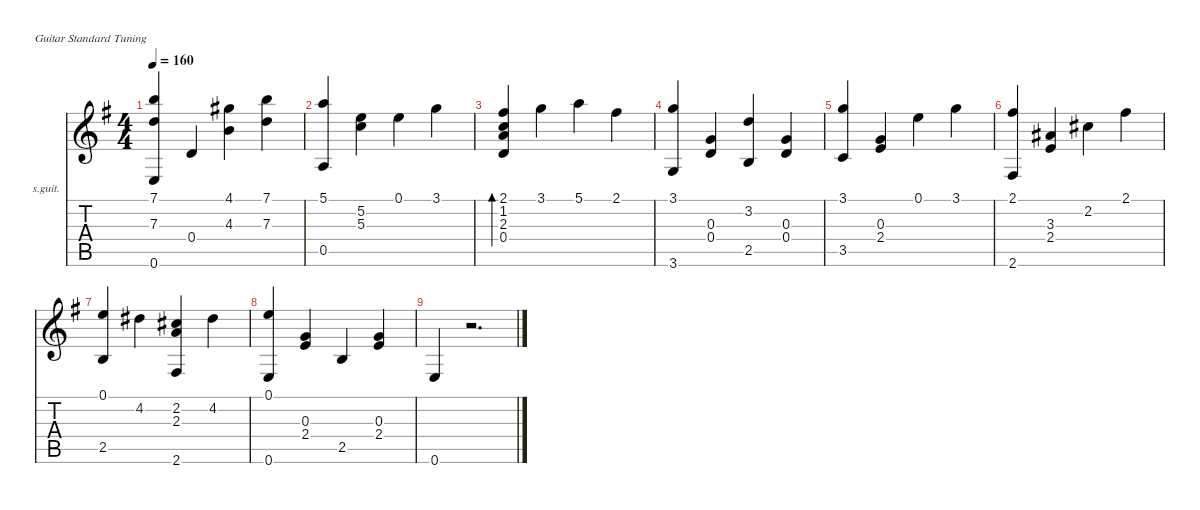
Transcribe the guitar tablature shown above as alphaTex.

\defaultSystemsLayout 4
\hideDynamics
\bracketExtendMode nobrackets
\firstSystemTrackNameOrientation horizontal
\otherSystemsTrackNameOrientation horizontal
\track ("Гитара " "s.guit.") {instrument acousticguitarsteel}
\staff {score tabs}
\tuning (E4 B3 G3 D3 A2 E2)
\ts (4 4)
\tempo 160
\clef g2
\ks g
(7.1{acc forcenatural} 7.3{acc forcenatural} 0.6{acc forcenatural}).4{dy f beam Up} 0.4{acc forcenatural}.4{beam Up} (4.1{acc #} 4.3{acc forcenatural}).4{beam Down} (7.1{acc forcenatural} 7.3{acc forcenatural}).4{beam Down} |
(5.1{acc forcenatural} 0.5{acc forcenatural}).4{beam Up} (5.2{acc forcenatural} 5.3{acc forcenatural}).4{beam Down} 0.1{acc forcenatural}.4{beam Down} 3.1{acc forcenatural}.4{beam Down} |
(2.1{acc #} 1.2{acc forcenatural} 2.3{acc forcenatural} 0.4{acc forcenatural}).4{bd 480 beam Up} 3.1{acc forcenatural}.4{beam Down} 5.1{acc forcenatural}.4{beam Down} 2.1{acc #}.4{beam Down} |
(3.1{acc forcenatural} 3.6{acc forcenatural}).4{beam Up} (0.3{acc forcenatural} 0.4{acc forcenatural}).4{beam Up} (3.2{acc forcenatural} 2.5{acc forcenatural}).4{beam Up} (0.3{acc forcenatural} 0.4{acc forcenatural}).4{beam Up} |
(3.1{acc forcenatural} 3.5{acc forcenatural}).4{beam Up} (0.3{acc forcenatural} 2.4{acc forcenatural}).4{beam Up} 0.1{acc forcenatural}.4{beam Down} 3.1{acc forcenatural}.4{beam Down} |
(2.1{acc #} 2.6{acc #}).4{beam Up} (3.3{acc #} 2.4{acc forcenatural}).4{beam Up} 2.2{acc #}.4{beam Down} 2.1{acc #}.4{beam Down} |
(0.1{acc forcenatural} 2.5{acc forcenatural}).4{beam Up} 4.2{acc #}.4{beam Down} (2.2{acc #} 2.3{acc forcenatural} 2.6{acc #}).4{beam Up} 4.2{acc #}.4{beam Down} |
(0.1{acc forcenatural} 0.6{acc forcenatural}).4{beam Up} (0.3{acc forcenatural} 2.4{acc forcenatural}).4{beam Up} 2.5{acc forcenatural}.4{beam Up} (0.3{acc forcenatural} 2.4{acc forcenatural}).4{beam Up} |
0.6{acc forcenatural}.4{beam Up} r.2{d beam Up}
